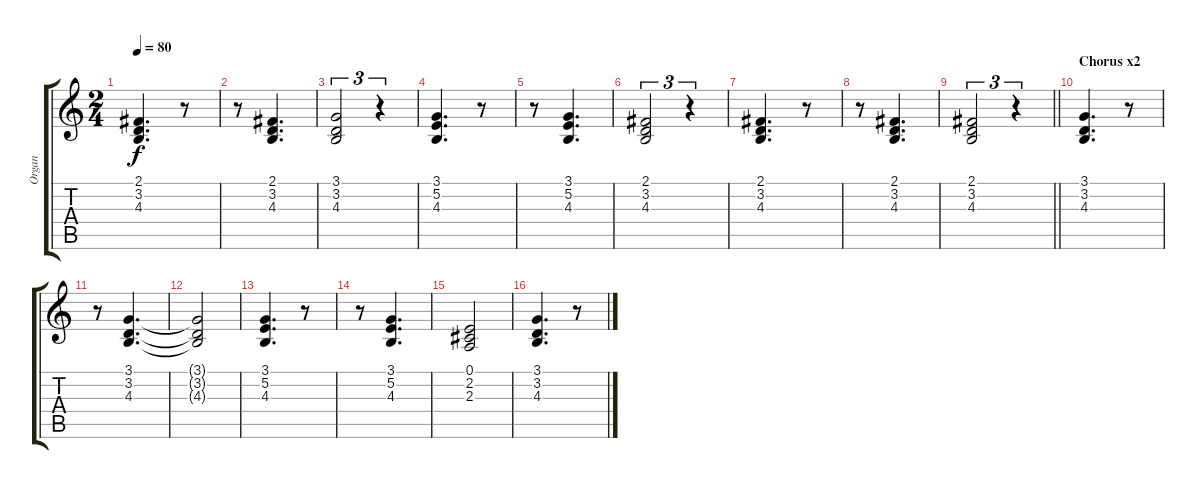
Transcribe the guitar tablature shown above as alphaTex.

\track ("Organ" "Organ") {instrument drawbarorgan}
\staff {score tabs}
\tuning (E4 B3 G3 D3 A2 E2) {hide}
\ts (2 4)
\tempo 80
\clef g2
\ks c
(2.1 3.2 4.3).4{d dy f} r.8 |
r.8 (2.1 3.2 4.3).4{d} |
(3.1 3.2 4.3).2{tu (3 2)} r.4{tu (3 2)} |
(3.1 5.2 4.3).4{d} r.8 |
r.8 (3.1 5.2 4.3).4{d} |
(2.1 3.2 4.3).2{tu (3 2)} r.4{tu (3 2)} |
(2.1 3.2 4.3).4{d} r.8 |
r.8 (2.1 3.2 4.3).4{d} |
\barLineRight lightlight
(2.1 3.2 4.3).2{tu (3 2)} r.4{tu (3 2)} |
\section ("" "Chorus x2")
(3.1 3.2 4.3).4{d} r.8 |
r.8 (3.1 3.2 4.3).4{d} |
(3.1{t} 3.2{t} 4.3{t}).2 |
(3.1 5.2 4.3).4{d} r.8 |
r.8 (3.1 5.2 4.3).4{d} |
(0.1 2.2 2.3).2 |
(3.1 3.2 4.3).4{d} r.8
